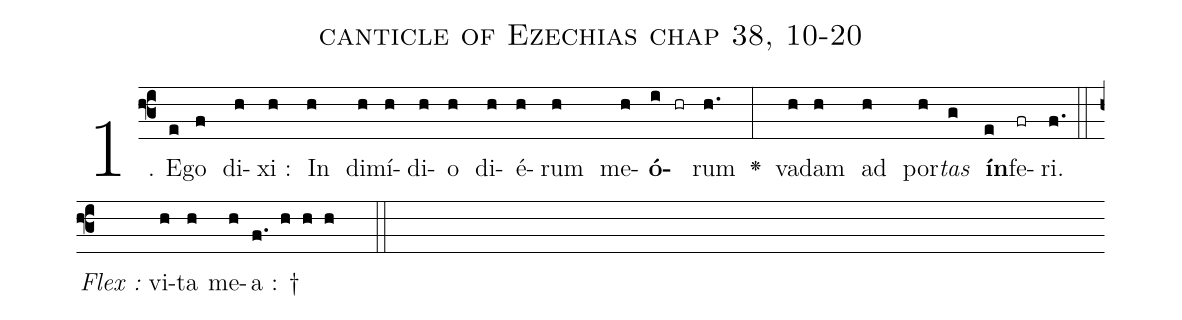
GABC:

name: canticle of Ezechias chap 38, 10-20;
%%
(f3)1. {E}(e)go(f) di(h)xi :(h) In(h) di(h)mí(h)di(h)o(h) di(h)é(h)rum(h) me(h)<b>ó</b>(i hr)rum(h.) <v>\greheightstar</v>(:) va(h)dam(h) ad(h) por(h)<i>tas</i>(g) <b>ín</b>(e)fe(fr)ri.(f.) (::z)
<i>Flex~:</i>~v{i}(h)ta(h) me(h)a : †(f. h h h  ::)
